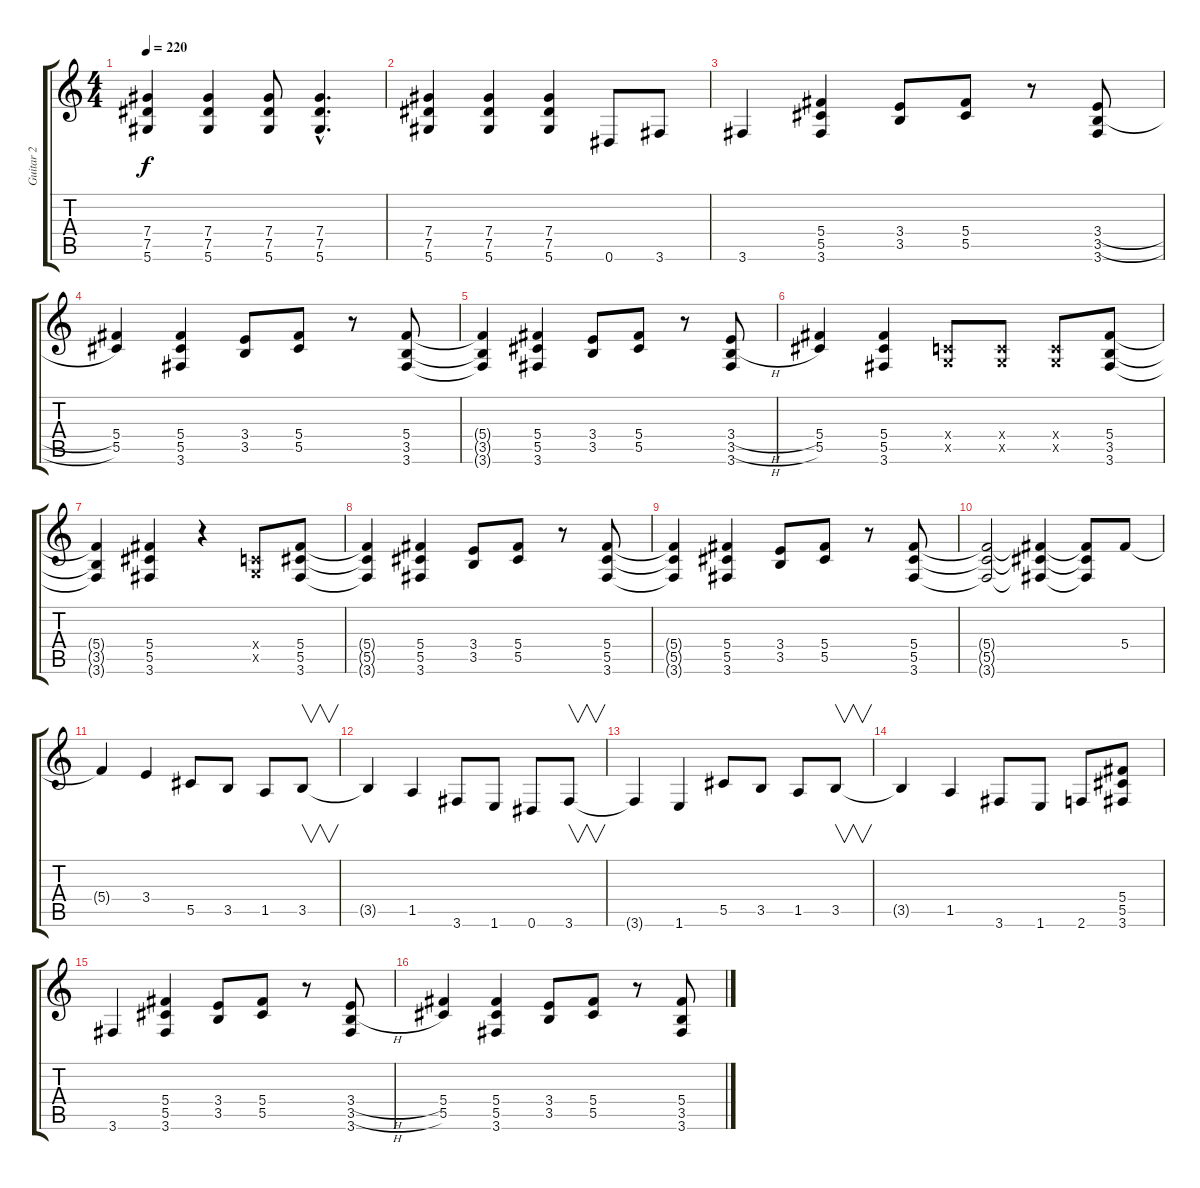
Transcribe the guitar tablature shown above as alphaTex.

\track ("Guitar 2" "Guitar 2") {instrument distortionguitar}
\staff {score tabs}
\tuning (Eb4 Bb3 Gb3 Db3 Ab2 Eb2) {hide}
\ts (4 4)
\tempo 220
\clef g2
\ks c
(7.4 7.5 5.6).4{dy f} (7.4 7.5 5.6).4 (7.4 7.5 5.6).8 (7.4{hac} 7.5{hac} 5.6{hac}).4{d} |
(7.4 7.5 5.6).4 (7.4 7.5 5.6).4 (7.4 7.5 5.6).4 0.6.8 3.6.8 |
3.6.4 (5.4 5.5 3.6).4 (3.4 3.5).8 (5.4 5.5).8 r.8 (3.4{h} 3.5{h} 3.6).8 |
(5.4 5.5).4 (5.4 5.5 3.6).4 (3.4 3.5).8 (5.4 5.5).8 r.8 (5.4 3.5 3.6).8 |
(5.4{t} 3.5{t} 3.6{t}).4 (5.4 5.5 3.6).4 (3.4 3.5).8 (5.4 5.5).8 r.8 (3.4{h} 3.5{h} 3.6).8 |
(5.4 5.5).4 (5.4 5.5 3.6).4 (-1.4{x} -1.5{x}).8 (-1.4{x} -1.5{x}).8 (-1.4{x} -1.5{x}).8 (5.4 3.5 3.6).8 |
(5.4{t} 3.5{t} 3.6{t}).4 (5.4 5.5 3.6).4 r.4 (-1.4{x} -1.5{x}).8 (5.4 5.5 3.6).8 |
(5.4{t} 5.5{t} 3.6{t}).4 (5.4 5.5 3.6).4 (3.4 3.5).8 (5.4 5.5).8 r.8 (5.4 5.5 3.6).8 |
(5.4{t} 5.5{t} 3.6{t}).4 (5.4 5.5 3.6).4 (3.4 3.5).8 (5.4 5.5).8 r.8 (5.4 5.5 3.6).8 |
(5.4{t} 5.5{t} 3.6{t}).2 (5.4{t} 5.5{t} 3.6{t}).4 (5.4{t} 5.5{t} 3.6{t}).8 5.4.8 |
5.4{t}.4 3.4.4 5.5.8 3.5.8 1.5.8 3.5.8{v} |
3.5{t}.4 1.5.4 3.6.8 1.6.8 0.6.8 3.6.8{v} |
3.6{t}.4 1.6.4 5.5.8 3.5.8 1.5.8 3.5.8{v} |
3.5{t}.4 1.5.4 3.6.8 1.6.8 2.6.8 (5.4 5.5 3.6).8 |
3.6.4 (5.4 5.5 3.6).4 (3.4 3.5).8 (5.4 5.5).8 r.8 (3.4{h} 3.5{h} 3.6).8 |
(5.4 5.5).4 (5.4 5.5 3.6).4 (3.4 3.5).8 (5.4 5.5).8 r.8 (5.4 3.5 3.6).8
